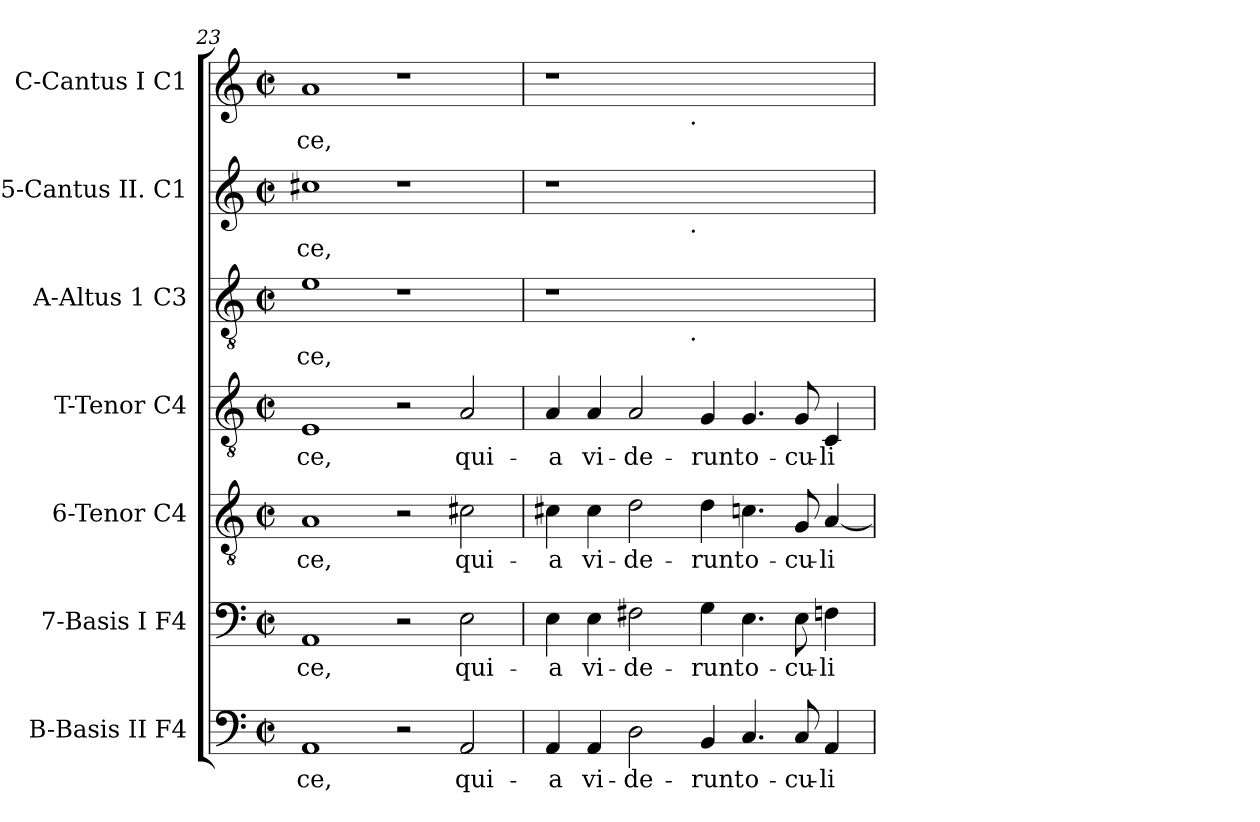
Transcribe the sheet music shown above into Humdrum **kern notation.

**kern	**text	**kern	**text	**kern	**text	**kern	**text	**kern	**text	**kern	**text	**kern	**text
*part7	*part7	*part6	*part6	*part5	*part5	*part4	*part4	*part3	*part3	*part2	*part2	*part1	*part1
*staff7	*staff7	*staff6	*staff6	*staff5	*staff5	*staff4	*staff4	*staff3	*staff3	*staff2	*staff2	*staff1	*staff1
*I"B-Basis II  F4	*	*I"7-Basis I  F4	*	*I"6-Tenor  C4	*	*I"T-Tenor  C4	*	*I"A-Altus 1  C3	*	*I"5-Cantus II.  C1	*	*I"C-Cantus I  C1	*
*I'B	*	*	*	*	*	*I'T	*	*I'A	*	*	*	*I'C	*
!!LO:PB:g=z
*clefF4	*	*clefF4	*	*clefGv2	*	*clefGv2	*	*clefGv2	*	*clefG2	*	*clefG2	*
*k[]	*	*k[]	*	*k[]	*	*k[]	*	*k[]	*	*k[]	*	*k[]	*
*C:	*	*C:	*	*C:	*	*C:	*	*C:	*	*C:	*	*C:	*
*M2/2	*	*M2/2	*	*M2/2	*	*M2/2	*	*M2/2	*	*M2/2	*	*M2/2	*
*met(c|)	*	*met(c|)	*	*met(c|)	*	*met(c|)	*	*met(c|)	*	*met(c|)	*	*met(c|)	*
=23	=23	=23	=23	=23	=23	=23	=23	=23	=23	=23	=23	=23	=23
!	!LO:LY:b:cj	!	!LO:LY:b:cj	!	!LO:LY:b:cj	!	!LO:LY:b:cj	!	!LO:LY:b:cj	!	!LO:LY:b:cj	!	!LO:LY:b:cj
1AA	-ce,	1AA	-ce,	1A	-ce,	1E	-ce,	1e	-ce,	1cc#X	-ce,	1a	-ce,
2r	.	2r	.	2r	.	2r	.	1r	.	1r	.	1r	.
!	!LO:LY:b:cj	!	!LO:LY:b:cj	!	!LO:LY:b:cj	!	!LO:LY:b:cj	!	!	!	!	!	!
2AA/	qui-	2E\	qui-	2c#X\	qui-	2A/	qui-	.	.	.	.	.	.
=24	=24	=24	=24	=24	=24	=24	=24	=24	=24	=24	=24	=24	=24
!	!LO:LY:b:cj	!	!LO:LY:b:cj	!	!LO:LY:b:cj	!	!LO:LY:b:cj	!	!	!	!	!	!
*	*	*	*	*	*	*	*	*^	*	*^	*	*^	*
4AA/	-a	4E\	-a	4c#X\	-a	4A/	-a	1r	2ryy	.	1r	2ryy	.	1r	2ryy	.
!	!LO:LY:b:cj	!	!LO:LY:b:cj	!	!LO:LY:b:cj	!	!LO:LY:b:cj	!	!	!	!	!	!	!	!	!
4AA/	vi-	4E\	vi-	4c#\	vi-	4A/	vi-	.	.	.	.	.	.	.	.	.
!	!LO:LY:b:cj	!	!LO:LY:b:cj	!	!LO:LY:b:cj	!	!LO:LY:b:cj	!	!	!	!	!	!	!	!	!
2D\	-de-	2F#X\	-de-	2d\	-de-	2A/	-de-	.	4...ryy	.	.	4...ryy	.	.	4...ryy	.
!	!	!	!	!	!	!	!	!	!	!	!	!	!	!	!LO:TX:b:t=.	!
!	!	!	!	!	!	!	!	!	!	!	!	!LO:TX:b:t=.	!	!	!	!
!	!	!	!	!	!	!	!	!	!LO:TX:b:t=.	!	!	!	!	!	!	!
.	.	.	.	.	.	.	.	.	1ryy	.	.	1ryy	.	.	1ryy	.
!	!LO:LY:b:cj	!	!LO:LY:b:cj	!	!LO:LY:b:cj	!	!LO:LY:b:cj	!	!	!	!	!	!	!	!	!
4BB/	-runt	4G\	-runt	4d\	-runt	4G/	-runt	1ryy	.	.	1ryy	.	.	1ryy	.	.
!	!LO:LY:b:cj	!	!LO:LY:b:cj	!	!LO:LY:b:cj	!	!LO:LY:b:cj	!	!	!	!	!	!	!	!	!
4.C/	o-	4.E\	o-	4.cn\	o-	4.G/	o-	.	.	.	.	.	.	.	.	.
!	!LO:LY:b:cj	!	!LO:LY:b:cj	!	!LO:LY:b:cj	!	!LO:LY:b:cj	!	!	!	!	!	!	!	!	!
8C/	-cu-	8E\	-cu-	8G/	-cu-	8G/	-cu-	.	.	.	.	.	.	.	.	.
!	!LO:LY:b:cj	!	!LO:LY:b:cj	!	!LO:LY:b:cj	!	!LO:LY:b:cj	!	!	!	!	!	!	!	!	!
4AA/	-li	4Fn\	-li	[<4A/	-li	4C/	-li	.	.	.	.	.	.	.	.	.
.	.	.	.	.	.	.	.	.	32ryy	.	.	32ryy	.	.	32ryy	.
*	*	*	*	*	*	*	*	*v	*v	*	*	*	*	*v	*v	*
*	*	*	*	*	*	*	*	*	*	*v	*v	*	*	*
=	=	=	=	=	=	=	=	=	=	=	=	=	=
*-	*-	*-	*-	*-	*-	*-	*-	*-	*-	*-	*-	*-	*-
